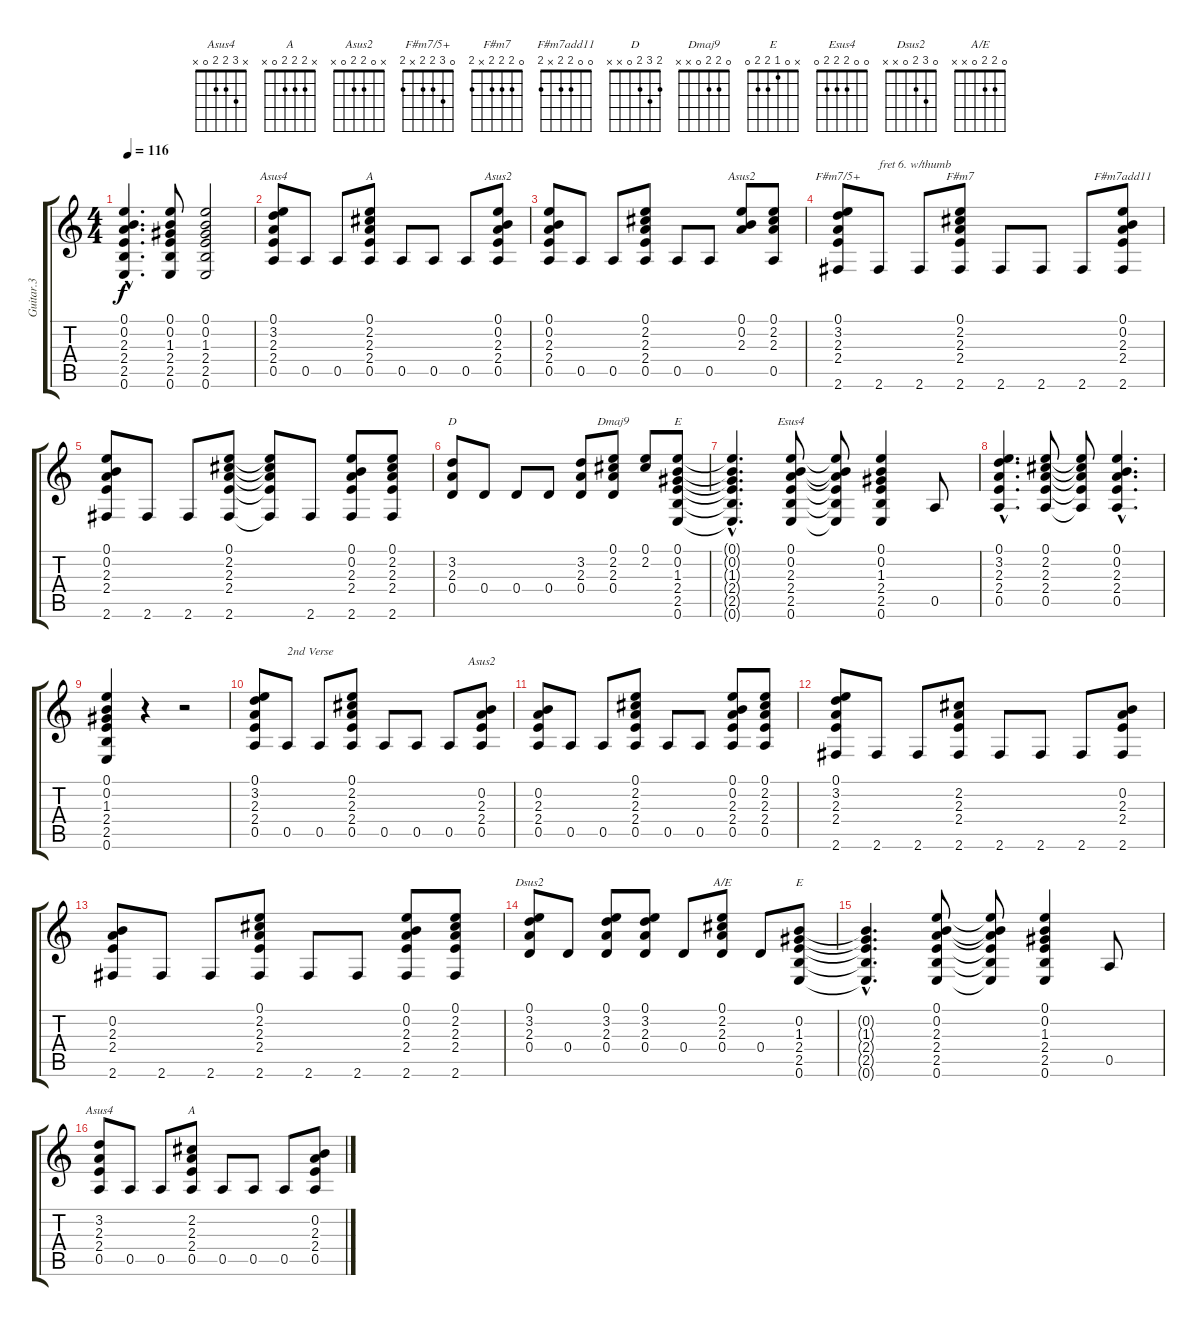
\track ("Guitar.3" "Guitar.3") {instrument acousticguitarsteel}
\staff {score tabs}
\tuning (E4 B3 G3 D3 A2 E2) {hide}
\chord ("Asus4" 0 3 2 2 0 x)
\chord ("A" 0 2 2 2 0 x)
\chord ("Asus2" 0 0 2 2 0 x)
\chord ("Asus2" 0 0 2 x x x)
\chord ("F#m7/5+" 0 3 2 2 x 2)
\chord ("F#m7" 0 2 2 2 x 2)
\chord ("F#m7add11" 0 0 2 2 x 2)
\chord ("D" 2 3 2 0 x x)
\chord ("Dmaj9" 0 2 2 0 x x)
\chord ("E" 0 0 1 2 2 0)
\chord ("Esus4" 0 0 2 2 2 0)
\chord ("Asus2" x 0 2 2 0 x)
\chord ("Dsus2" 0 3 2 0 x x)
\chord ("A/E" 0 2 2 0 x x)
\chord ("E" x 0 1 2 2 0)
\chord ("Asus4" x 3 2 2 0 x)
\chord ("A" x 2 2 2 0 x)
\ts (4 4)
\tempo 116
\clef g2
\ks c
(0.1{hac} 0.2{hac} 2.3{hac} 2.4{hac} 2.5{hac} 0.6{hac}).4{d dy f} (0.1 0.2 1.3 2.4 2.5 0.6).8 (0.1 0.2 1.3 2.4 2.5 0.6).2 |
(0.1 3.2 2.3 2.4 0.5).8{ch "Asus4"} 0.5.8 0.5.8 (0.1 2.2 2.3 2.4 0.5).8{ch "A"} 0.5.8 0.5.8 0.5.8 (0.1 0.2 2.3 2.4 0.5).8{ch "Asus2"} |
(0.1 0.2 2.3 2.4 0.5).8 0.5.8 0.5.8 (0.1 2.2 2.3 2.4 0.5).8 0.5.8 0.5.8 (0.1 0.2 2.3).8{ch "Asus2"} (0.1 2.2 2.3 0.5).8 |
(0.1 3.2 2.3 2.4 2.6).8{ch "F#m7/5+"} 2.6.8{txt "fret 6. w/thumb"} 2.6.8 (0.1 2.2 2.3 2.4 2.6).8{ch "F#m7"} 2.6.8 2.6.8 2.6.8 (0.1 0.2 2.3 2.4 2.6).8{ch "F#m7add11"} |
(0.1 0.2 2.3 2.4 2.6).8 2.6.8 2.6.8 (0.1 2.2 2.3 2.4 2.6).8 (0.1{t} 2.2{t} 2.3{t} 2.4{t} 2.6{t}).8 2.6.8 (0.1 0.2 2.3 2.4 2.6).8 (0.1 2.2 2.3 2.4 2.6).8 |
(3.2 2.3 0.4).8{ch "D"} 0.4.8 0.4.8 0.4.8 (3.2 2.3 0.4).8 (0.1 2.2 2.3 0.4).8{ch "Dmaj9"} (0.1 2.2).8 (0.1 0.2 1.3 2.4 2.5 0.6).8{ch "E"} |
(0.1{hac t} 0.2{hac t} 1.3{hac t} 2.4{hac t} 2.5{hac t} 0.6{hac t}).4{d} (0.1 0.2 2.3 2.4 2.5 0.6).8{ch "Esus4"} (0.1{t} 0.2{t} 2.3{t} 2.4{t} 2.5{t} 0.6{t}).8 (0.1 0.2 1.3 2.4 2.5 0.6).4 0.5.8 |
(0.1{hac} 3.2{hac} 2.3{hac} 2.4{hac} 0.5{hac}).4{d} (0.1 2.2 2.3 2.4 0.5).8 (0.1{t} 2.2{t} 2.3{t} 2.4{t} 0.5{t}).8 (0.1{hac} 0.2{hac} 2.3{hac} 2.4{hac} 0.5{hac}).4{d} |
(0.1 0.2 1.3 2.4 2.5 0.6).4 r.4 r.2 |
(0.1 3.2 2.3 2.4 0.5).8 0.5.8{txt "2nd Verse"} 0.5.8 (0.1 2.2 2.3 2.4 0.5).8 0.5.8 0.5.8 0.5.8 (0.2 2.3 2.4 0.5).8{ch "Asus2"} |
(0.2 2.3 2.4 0.5).8 0.5.8 0.5.8 (0.1 2.2 2.3 2.4 0.5).8 0.5.8 0.5.8 (0.1 0.2 2.3 2.4 0.5).8 (0.1 2.2 2.3 2.4 0.5).8 |
(0.1 3.2 2.3 2.4 2.6).8 2.6.8 2.6.8 (2.2 2.3 2.4 2.6).8 2.6.8 2.6.8 2.6.8 (0.2 2.3 2.4 2.6).8 |
(0.2 2.3 2.4 2.6).8 2.6.8 2.6.8 (0.1 2.2 2.3 2.4 2.6).8 2.6.8 2.6.8 (0.1 0.2 2.3 2.4 2.6).8 (0.1 2.2 2.3 2.4 2.6).8 |
(0.1 3.2 2.3 0.4).8{ch "Dsus2"} 0.4.8 (0.1 3.2 2.3 0.4).8 (0.1 3.2 2.3 0.4).8 0.4.8 (0.1 2.2 2.3 0.4).8{ch "A/E"} 0.4.8 (0.2 1.3 2.4 2.5 0.6).8{ch "E"} |
(0.2{hac t} 1.3{hac t} 2.4{hac t} 2.5{hac t} 0.6{hac t}).4{d} (0.1 0.2 2.3 2.4 2.5 0.6).8 (0.1{t} 0.2{t} 2.3{t} 2.4{t} 2.5{t} 0.6{t}).8 (0.1 0.2 1.3 2.4 2.5 0.6).4 0.5.8 |
(3.2 2.3 2.4 0.5).8{ch "Asus4"} 0.5.8 0.5.8 (2.2 2.3 2.4 0.5).8{ch "A"} 0.5.8 0.5.8 0.5.8 (0.2 2.3 2.4 0.5).8
